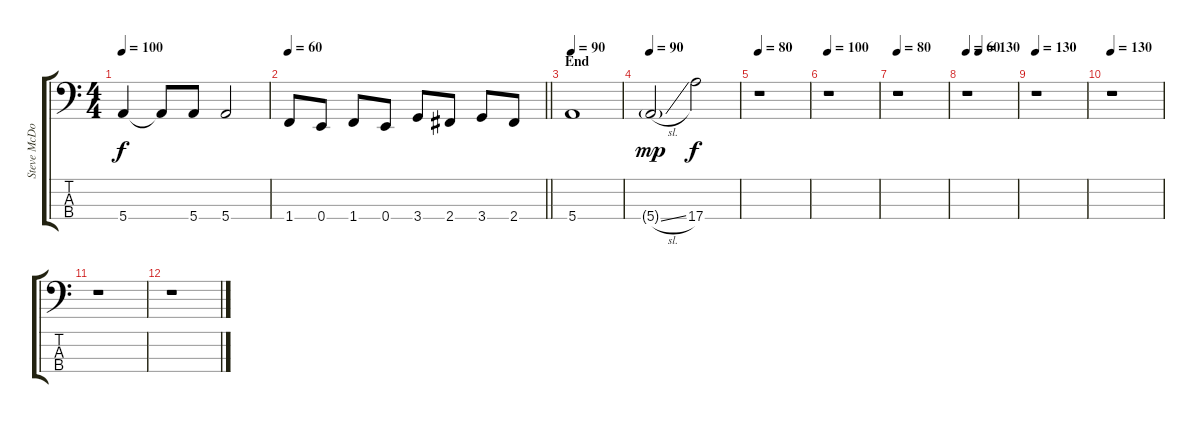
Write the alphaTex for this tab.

\track ("Steve McDonald (Bass)" "Steve McDo") {instrument electricbasspick}
\staff {score tabs}
\tuning (G2 D2 A1 E1) {hide}
\ts (4 4)
\tempo 100
\clef f4
\ks c
5.4.4{dy f} 5.4{t}.8 5.4.8 5.4.2 |
\tempo 60
\barLineRight lightlight
1.4.8 0.4.8 1.4.8 0.4.8 3.4.8 2.4.8 3.4.8 2.4.8 |
\section ("" "End")
\tempo 90
5.4.1 |
\tempo 90
5.4{sl g}.2{dy mp} 17.4.2{dy f} |
\tempo 80
r.1 |
\tempo 100
r.1 |
\tempo 80
r.1 |
\tempo 60
\tempo (130 0.25)
r.1 |
\tempo 130
r.1 |
\tempo 130
r.1 |
r.1 |
r.1
